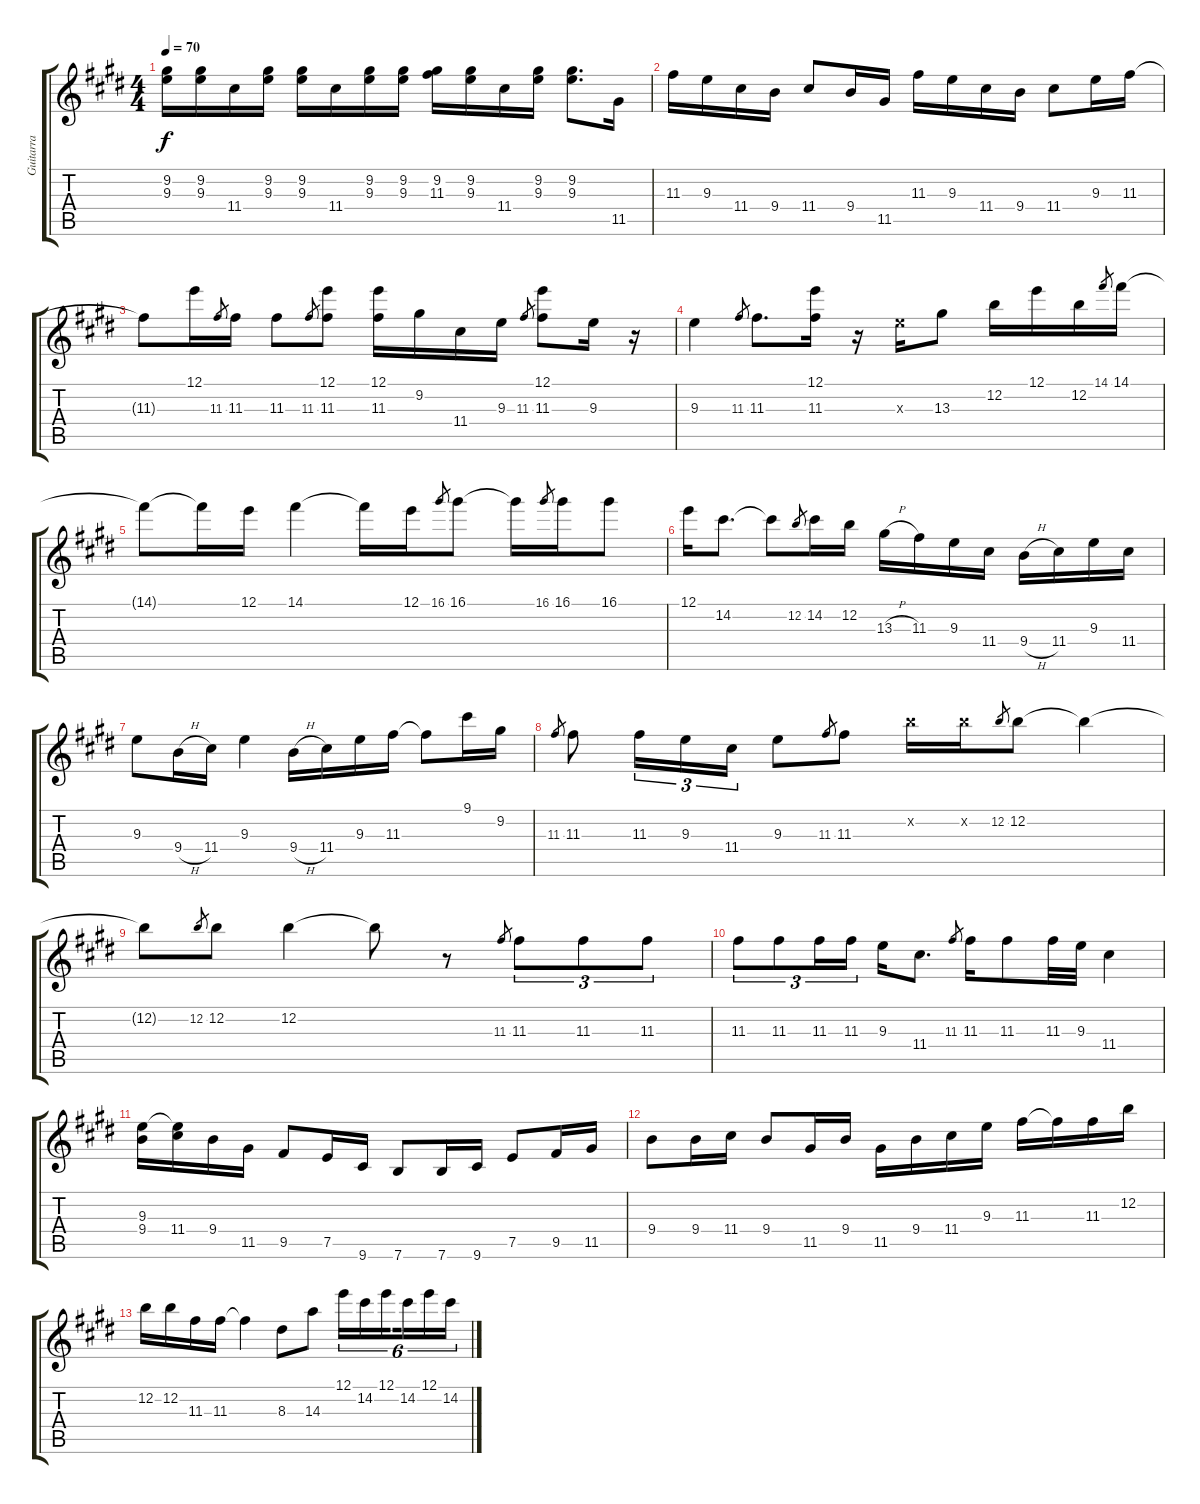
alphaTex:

\track ("Guitarra" "Guitarra") {instrument overdrivenguitar}
\staff {score tabs}
\tuning (E4 B3 G3 D3 A2 E2) {hide}
\ts (4 4)
\tempo 70
\clef g2
\ks e
(9.2 9.3).16{dy f} (9.2 9.3).16 11.4.16 (9.2 9.3).16 (9.2 9.3).16 11.4.16 (9.2 9.3).16 (9.2 9.3).16 (9.2 11.3).16 (9.2 9.3).16 11.4.16 (9.2 9.3).16 (9.2 9.3).8{d} 11.5.16 |
11.3.16 9.3.16 11.4.16 9.4.16 11.4.8 9.4.16 11.5.16 11.3.16 9.3.16 11.4.16 9.4.16 11.4.8 9.3.16 11.3.16 |
11.3{t}.8 12.1.16 11.3.8{gr} 11.3.16 11.3.8 11.3.8{gr} (12.1 11.3).8 (12.1 11.3).16 9.2.16 11.4.16 9.3.16 11.3.8{gr} (12.1 11.3).8 9.3.16 r.16 |
9.3.4 11.3.8{gr} 11.3.8{d} (12.1 11.3).16 r.16 9.3{x}.16 13.3.8 12.2.16 12.1.16 12.2.16 14.1.8{gr} 14.1.16 |
14.1{t}.8 14.1{t}.16 12.1.16 14.1.4 14.1{t}.16 12.1.16 16.1.8{gr} 16.1.8 16.1{t}.16 16.1.8{gr} 16.1.16 16.1.8 |
12.1.16 14.2.8{d} 14.2{t}.8 12.2.8{gr} 14.2.16 12.2.16 13.3{h}.16 11.3.16 9.3.16 11.4.16 9.4{h}.16 11.4.16 9.3.16 11.4.16 |
9.3.8 9.4{h}.16 11.4.16 9.3.4 9.4{h}.16 11.4.16 9.3.16 11.3.16 11.3{t}.8 9.1.16 9.2.16 |
11.3.8{gr} 11.3.8 11.3.16{tu (3 2)} 9.3.16{tu (3 2)} 11.4.16{tu (3 2)} 9.3.8 11.3.8{gr} 11.3.8 12.2{x}.16 12.2{x}.16 12.2.8{gr} 12.2.8 12.2{t}.4 |
12.2{t}.8 12.2.8{gr} 12.2.8 12.2.4 12.2{t}.8 r.8 11.3.8{gr} 11.3.8{tu (3 2)} 11.3.8{tu (3 2)} 11.3.8{tu (3 2)} |
11.3.8{tu (3 2)} 11.3.8{tu (3 2)} 11.3.16{tu (3 2)} 11.3.16{tu (3 2)} 9.3.16 11.4.8{d} 11.3.8{gr} 11.3.16 11.3.8 11.3.32 9.3.32 11.4.4 |
(9.3 9.4).16 (9.3{t} 11.4).16 9.4.16 11.5.16 9.5.8 7.5.16 9.6.16 7.6.8 7.6.16 9.6.16 7.5.8 9.5.16 11.5.16 |
9.4.8 9.4.16 11.4.16 9.4.8 11.5.16 9.4.16 11.5.16 9.4.16 11.4.16 9.3.16 11.3.16 11.3{t}.16 11.3.16 12.2.16 |
12.2.16 12.2.16 11.3.16 11.3.16 11.3{t}.4 8.3.8 14.3.8 12.1.16{tu (6 4)} 14.2.16{tu (6 4)} 12.1.16{tu (6 4) beam splitsecondary} 14.2.16{tu (6 4)} 12.1.16{tu (6 4)} 14.2.16{tu (6 4)}
